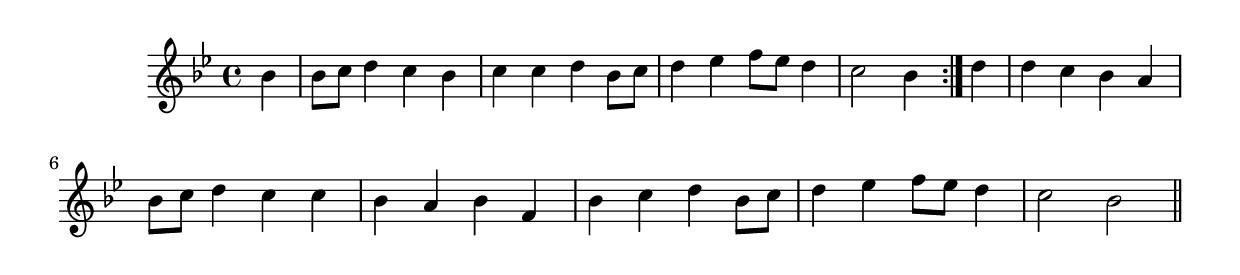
\version "2.19.49"
%{\header {
  title = "Chorale, `Es ist gewisslich an der Zeit'"
  composer = "J.S. Bach"
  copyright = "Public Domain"
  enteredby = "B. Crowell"
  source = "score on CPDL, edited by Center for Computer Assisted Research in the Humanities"
}%}
\score{{\key bes \major
\time 4/4
%{\tempo 4=120
%}\relative bes' {
  \partial 4
  bes | bes8 c d4 c bes | c4 c d bes8 c | d4 es f8 es d4 | c2 bes4 \bar ":|." d4 |
  d4 c bes a | bes8 c d4 c c | bes4 a bes f | bes c d bes8 c | d4 es f8 es d4 | c2 bes
  \bar "||"
}
}}